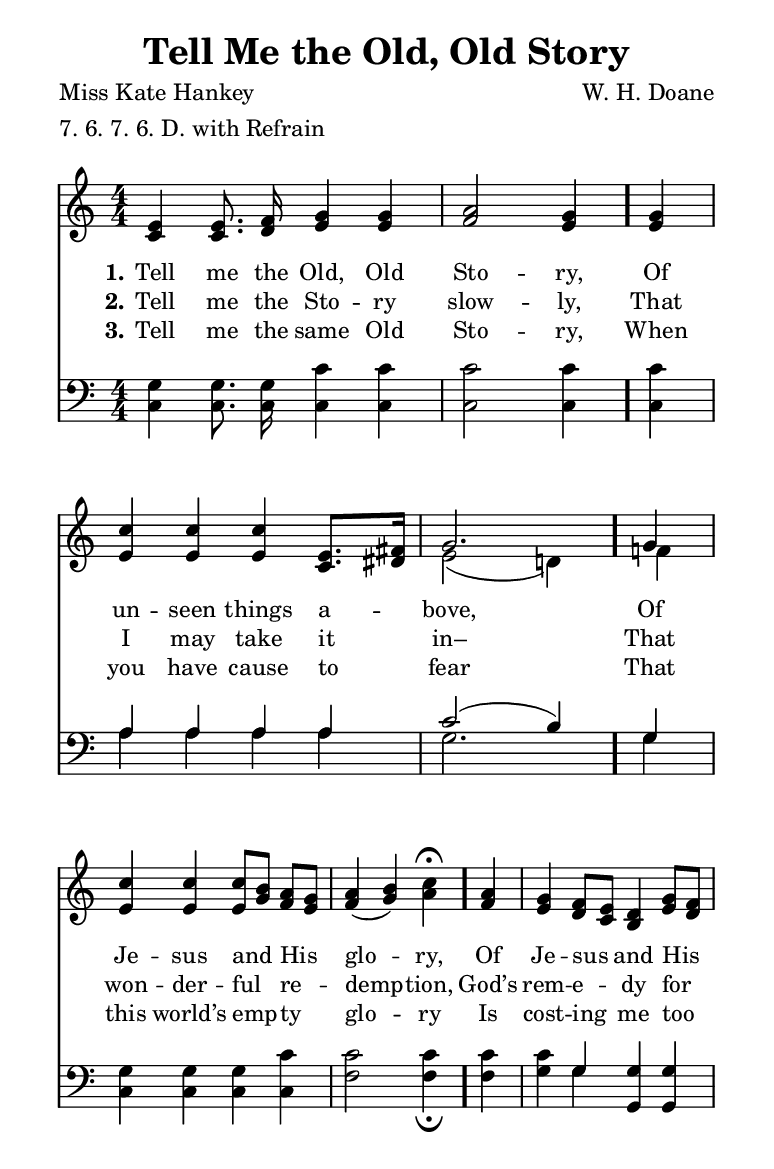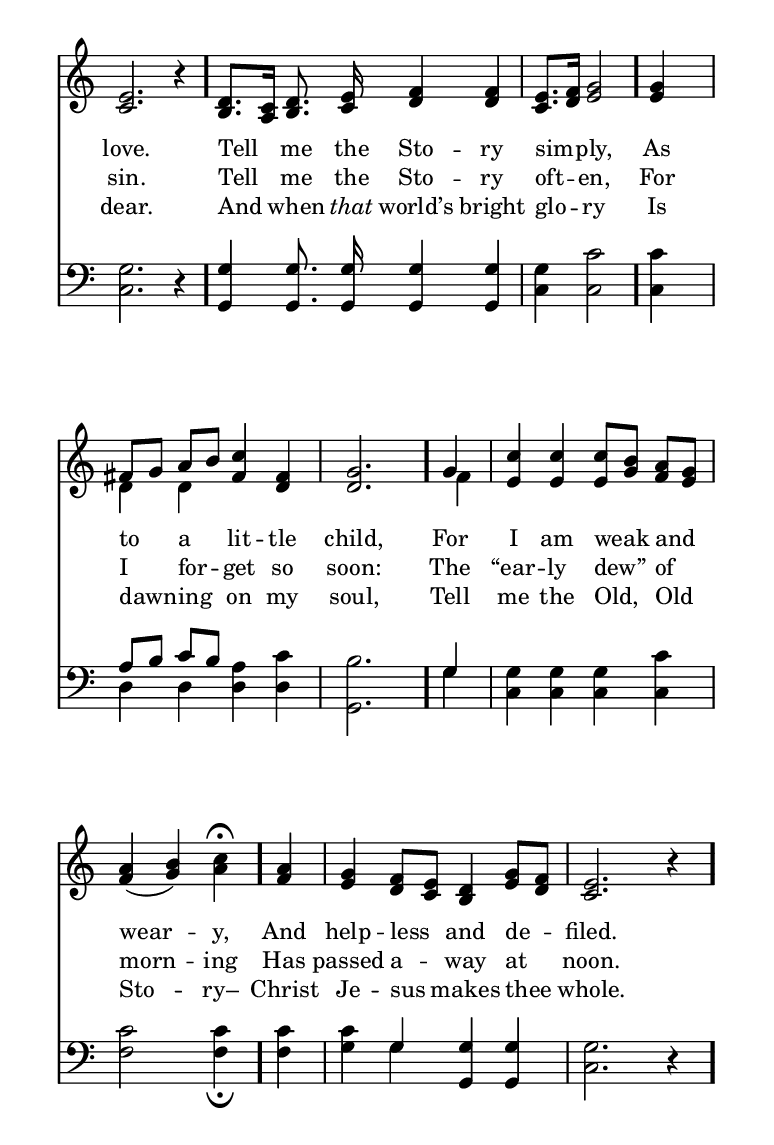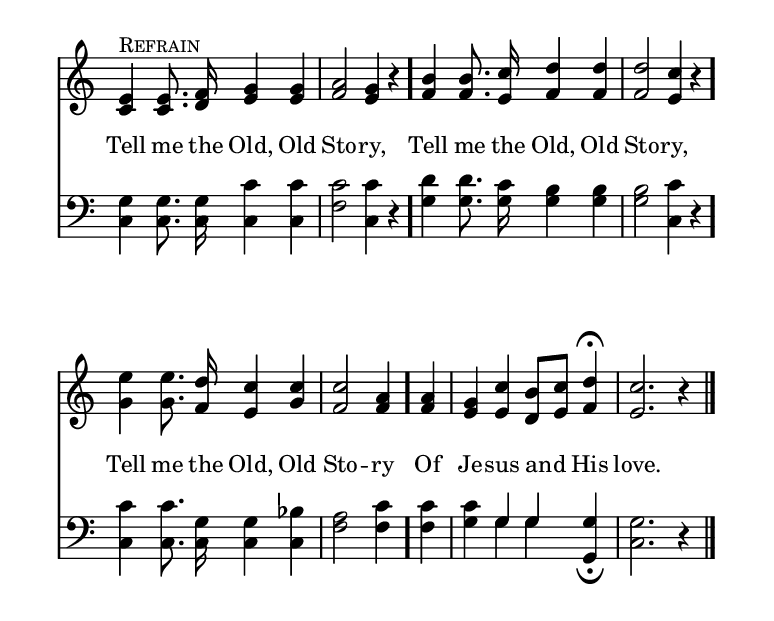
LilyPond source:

\include "common/global.ily"
\paper {
  \include "common/paper.ily"
  %ragged-bottom = ##t
  %ragged-last-bottom = ##t
  systems-per-page = ##f
  %page-count = ##f
}

\header{
  hymnnumber = "37"
  title = "Tell Me the Old, Old Story"
  tunename = ""
  meter = "7. 6. 7. 6. D. with Refrain"
  poet = "Miss Kate Hankey"
  composer = "W. H. Doane"
  %copyright = ""
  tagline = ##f
}

% for fermata in MIDI
ta = { \tempo 4=80 }
tb = { \tempo 4=32 }

patternAA = { \ta c4 c8. c16 c4 c4 | c2 c4 }
patternBA = { \ta c4 | c4 c4 c4 c8.[ c16] | c2. }
patternBB = { \ta c4 | c4 c4 c4 c8.[ c16] | c2( c4) }
patternBC = { \ta c4 | c4 c4 c4 c4        | c2( c4) }
patternBD = { \ta c4 | c4 c4 c4 c4        | c2.     }
patternCA = { \ta c4 | c4 c4 c8[ c8] c8[ c8] | c4( c4) \tb c4 }
patternCB = { \ta c4 | c4 c4 c4      c4      | c2      \tb c4 }
patternCC = { \ta c4 | c4 c4 c8[ c8] c8[ c8] | c4( c4) \tb c4 }
patternCD = { \ta c4 | c4 c4 c4      c4      | c2      \tb c4 }
patternDA = { \ta c4 | c4 c8[ c8] c4 c8[ c8] | c2. c4 }
patternDB = { \ta c4 | c4 c4      c4 c4      | c2. c4 }
patternEA = { \ta c8.[ c16] c8. c16 c4 c4 | c8.[ c16] c2 }
patternEB = { \ta c4        c8. c16 c4 c4 | c4        c2 }
patternFA = { \ta c4 | c8[ c8] c8[ c8] c4 c4 | c2. }
patternFB = { \ta c4 | c4      c4      c4 c4 | c2. }
patternGA = { \ta c4 c8. c16 c4 c4 | c2 c4 c4 }
patternGB = { \ta c4 c8. c16 c4 c4 | c2 c4 }
patternHA = { \ta c4 | c4 c4 c8[ c8] \tb c4 \ta | c2. c4 }
patternHB = { \ta c4 | c4 c4 c4      \tb c4 \ta | c2. c4 }
patternHC = { \ta c4 | c4 c4 c8[ c8] \tb c4 \ta | c2. c4 }
patternHD = { \ta c4 | c4 c4 c4      \tb c4 \ta | c2. c4 }

global = {
  \include "common/overrides.ily"
  \override Staff.TimeSignature.style = #'numbered
  \time 4/4
  \override Score.MetronomeMark.transparent = ##t % hide all fermata changes too
  \ta
  \key c \major
  %\partial 4
  \autoBeamOff
}

notesSoprano = {
\global
\relative c' {

  \changePitch \patternAA { e e f g g | a g }
  \changePitch \patternBA { g | c c c e, fis | g }
  \changePitch \patternCA { g | c c c b a g | a b c\fermata }
  \changePitch \patternDA { a | g f e d g f | e r }

  \changePitch \patternEA { d c d e f f | e f g }
  \changePitch \patternFA { g | fis g a b c fis, | g }
  \changePitch \patternCA { g | c c c b a g | a b c\fermata }
  \changePitch \patternDA { a | g f e d g f | e r }

  << s^\markup { \small \caps "Refrain" }
  \changePitch \patternGA { e e f g g | a g r } >>
  \changePitch \patternGA { b b c d d | d c r }
  \changePitch \patternGB { e e d c c | c a }
  \changePitch \patternHA { a | g c b c d\fermata | c r }

  \bar "|."

}
}

notesAlto = {
\global
\relative e' {

  \changePitch \patternAA { c c d e e | f e }
  \changePitch \patternBB { e | e e e c dis | e d! }
  \changePitch \patternCC { f! | e e e g f e | f g a }
  \changePitch \patternDA { f | e d c b e d | c r }

  \changePitch \patternEA { b a b c d d | c d e }
  \changePitch \patternFB { e | d d fis d | d }
  \changePitch \patternCC { f | e e e g f e | f g a }
  \changePitch \patternDA { f | e d c b e d | c r }

  \changePitch \patternGA { c c d e e | f e r }
  \changePitch \patternGA { f f e f f | f e r }
  \changePitch \patternGB { g g f e g | f f }
  \changePitch \patternHC { f | e e d e f | e r }

}
}

notesTenor = {
\global
\relative a {

  \changePitch \patternAA { g g g c c | c c }
  \changePitch \patternBC { c a a a a | c b }
  \changePitch \patternCD { g | g g g c | c c }
  \changePitch \patternDB { c | c g g g | g r }

  \changePitch \patternEB { g g g g g | g c }
  \changePitch \patternFA { c a b c b a c | b }
  \changePitch \patternCD { g | g g g c | c c }
  \changePitch \patternDB { c | c g g g | g r }

  \changePitch \patternGA { g g g c c | c c r }
  \changePitch \patternGA { d d c b b | b c r }
  \changePitch \patternGB { c c g g bes | a c }
  \changePitch \patternHD { c | c g g g | g r }

}
}

notesBass = {
\global
\relative f {

  \changePitch \patternAA { c c c c c | c c }
  \changePitch \patternBD { c | a' a a a | g }
  \changePitch \patternCB { g | c, c c c | f f_\fermata }
  \changePitch \patternDB { f | g g g, g | c r }

  \changePitch \patternEB { g g g g g | c c }
  \changePitch \patternFB { c | d d d d | g, }
  \changePitch \patternCB { g' | c, c c c | f f_\fermata }
  \changePitch \patternDB { f | g g g, g | c r }

  \changePitch \patternGA { c c c c c | f c r }
  \changePitch \patternGA { g' g g g g | g c, r }
  \changePitch \patternGB { c c c c c | f f }
  \changePitch \patternHB { f | g g g g,_\fermata | c r }

}
}

Refrain = \lyricmode {

Tell me the Old, Old Sto -- ry, \bar "."
Tell me the Old, Old Sto -- ry, \bar "."
Tell me the Old, Old Sto -- ry \bar "."
Of Je -- sus and His love. \bar "."

}

wordsA = \lyricmode {
\set stanza = "1."

Tell me the Old, Old Sto -- ry, \bar "."
Of un -- seen things a -- bove, \bar "."
Of Je -- sus and His glo -- ry, \bar "."
Of Je -- sus and His love. \bar "."
Tell me the Sto -- ry sim -- ply, \bar "."
As to a lit -- tle child, \bar "."
For I am weak and wear -- y, \bar "."
And help -- less and de -- filed. \bar "."

}

wordsB = \lyricmode {
\set stanza = "2."

Tell me the Sto -- ry slow -- ly,
That I may take it in–
That won -- der -- ful re -- demp -- tion,
God’s rem -- e -- dy for sin.
Tell me the Sto -- ry oft -- en,
For I for -- get so soon:
The “ear -- ly dew” of morn -- ing
Has passed a -- way at noon.

\Refrain

}

wordsC = \lyricmode {
\set stanza = "3."

Tell me the same Old Sto -- ry,
When you have cause to fear
That this world’s emp -- ty glo -- ry
Is cost -- ing me too dear.
And when { \italicsOn } that { \italicsOff } world’s bright glo -- ry
Is dawn -- ing on my soul,
Tell me the Old, Old Sto -- ry–
Christ Je -- sus makes thee whole.

}

\score {
  \context ChoirStaff <<
    \context Staff = upper <<
      \set Staff.autoBeaming = ##f
      \set ChoirStaff.systemStartDelimiter = #'SystemStartBar
      \set ChoirStaff.printPartCombineTexts = ##f
      \partcombine #'(2 . 9) \notesSoprano \notesAlto
      \context NullVoice = sopranos { \voiceOne << \notesSoprano >> }
      \context NullVoice = altos { \voiceTwo << \notesAlto >> }
      \context Lyrics = one   \lyricsto sopranos \wordsA
      \context Lyrics = two   \lyricsto sopranos \wordsB
      \context Lyrics = three \lyricsto sopranos \wordsC
    >>
    \context Staff = men <<
      \set Staff.autoBeaming = ##f
      \clef bass
      \set ChoirStaff.printPartCombineTexts = ##f
      \partcombine #'(2 . 9) \notesTenor \notesBass
      \context NullVoice = tenors { \voiceOne << \notesTenor >> }
      \context NullVoice = basses { \voiceTwo << \notesBass >> }
    >>
  >>
  \layout {
    \include "common/layout.ily"
  }
  \midi{
    \include "common/midi.ily"
  }
}

\version "2.19.49"  % necessary for upgrading to future LilyPond versions.

% vi:set et ts=2 sw=2 ai nocindent syntax=lilypond:
